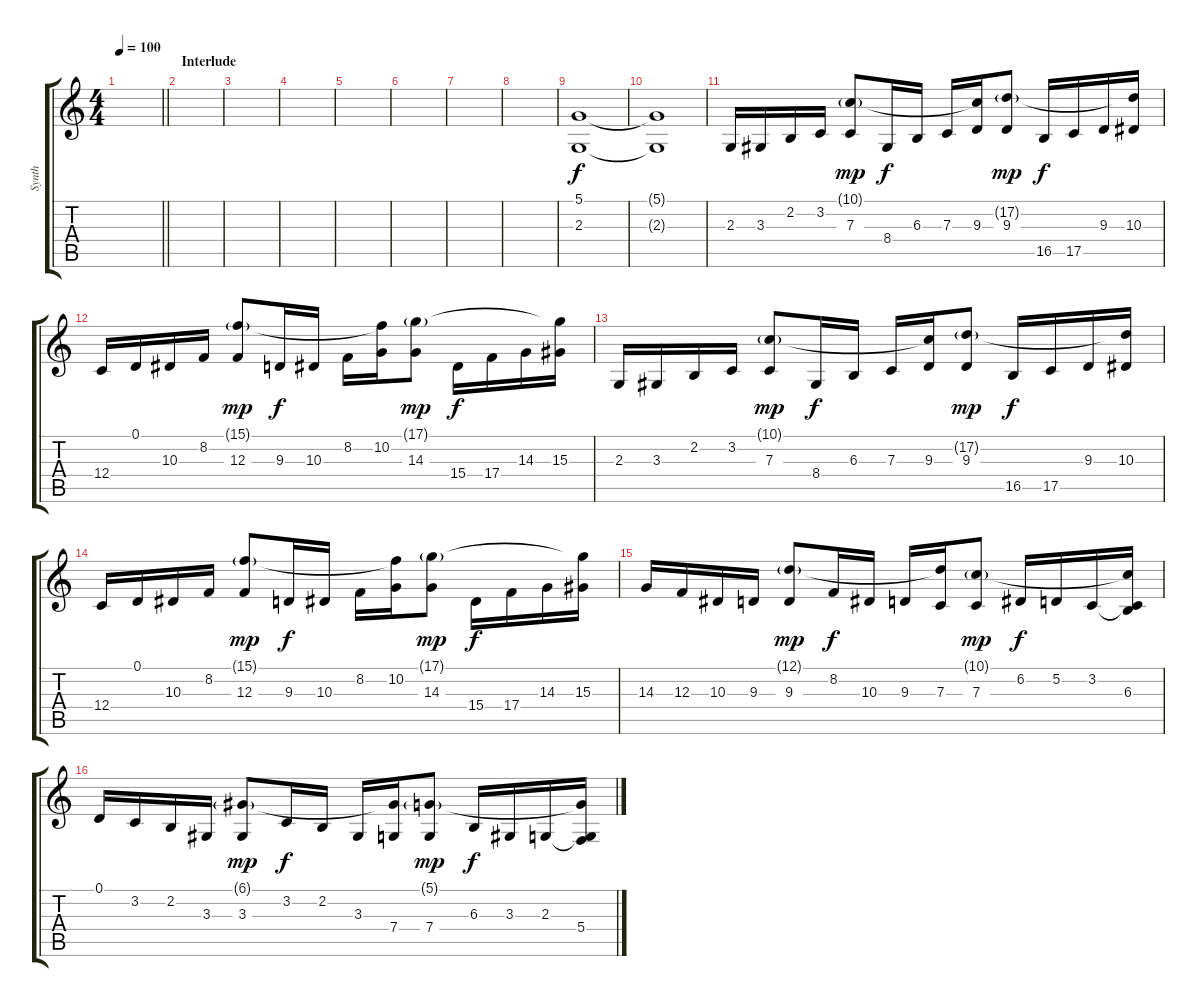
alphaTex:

\track ("Synth" "Synth") {instrument violin}
\staff {score tabs}
\tuning (D4 A3 F3 C3 G2 D2) {hide}
\ts (4 4)
\tempo 100
\clef g2
\barLineRight lightlight
\ks c
|
\section ("" "Interlude")
|
|
|
|
|
|
|
(5.1 2.3).1{volume 13} |
(5.1{t} 2.3{t}).1 |
2.3.16 3.3.16 2.2.16 3.2.16 (10.1{g} 7.3).8{dy mp} 8.4.16{dy f} 6.3.16 7.3.16 (10.1{t} 9.3).16 (17.2{g} 9.3).8{dy mp} 16.5.16{dy f} 17.5.16 9.3.16 (17.2{t} 10.3).16 |
12.4.16 0.1.16 10.3.16 8.2.16 (15.1{g} 12.3).8{dy mp} 9.3.16{dy f} 10.3.16 8.2.16 (15.1{t} 10.2).16 (17.1{g} 14.3).8{dy mp} 15.4.16{dy f} 17.4.16 14.3.16 (17.1{t} 15.3).16 |
2.3.16 3.3.16 2.2.16 3.2.16 (10.1{g} 7.3).8{dy mp} 8.4.16{dy f} 6.3.16 7.3.16 (10.1{t} 9.3).16 (17.2{g} 9.3).8{dy mp} 16.5.16{dy f} 17.5.16 9.3.16 (17.2{t} 10.3).16 |
12.4.16 0.1.16 10.3.16 8.2.16 (15.1{g} 12.3).8{dy mp} 9.3.16{dy f} 10.3.16 8.2.16 (15.1{t} 10.2).16 (17.1{g} 14.3).8{dy mp} 15.4.16{dy f} 17.4.16 14.3.16 (17.1{t} 15.3).16 |
14.3.16 12.3.16 10.3.16 9.3.16 (12.1{g} 9.3).8{dy mp} 8.2.16{dy f} 10.3.16 9.3.16 (12.1{t} 7.3).16 (10.1{g} 7.3).8{dy mp} 6.2.16{dy f} 5.2.16 3.2.16 (10.1{t} 3.2{t} 6.3).16 |
0.1.16 3.2.16 2.2.16 3.3.16 (6.1{g} 3.3).8{dy mp} 3.2.16{dy f} 2.2.16 3.3.16 (6.1{t} 7.4).16 (5.1{g} 7.4).8{dy mp} 6.3.16{dy f} 3.3.16 2.3.16 (5.1{t} 2.3{t} 5.4).16
